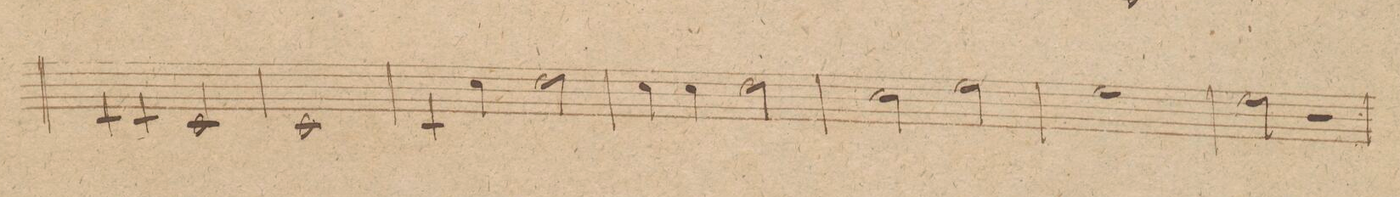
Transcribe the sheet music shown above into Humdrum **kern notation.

**kern	**dynam
*I"Trompetto. 1mo in A.	*
*clefG2	*
*k[f#c#g#]	*
*met(c|)	*
*M2/2	*
4A/	.
4A/	.
2A/	.
=56	=56
1A	.
=57	=57
4A/	.
4a\	.
2b\	.
=58	=58
4a\	.
4a\	.
2b\	.
=59	=59
2a\	.
2cc#\	.
=60	=60
1cc#	.
=61	=61
2cc#\	.
2r	.
=62	=62
*-	*-
